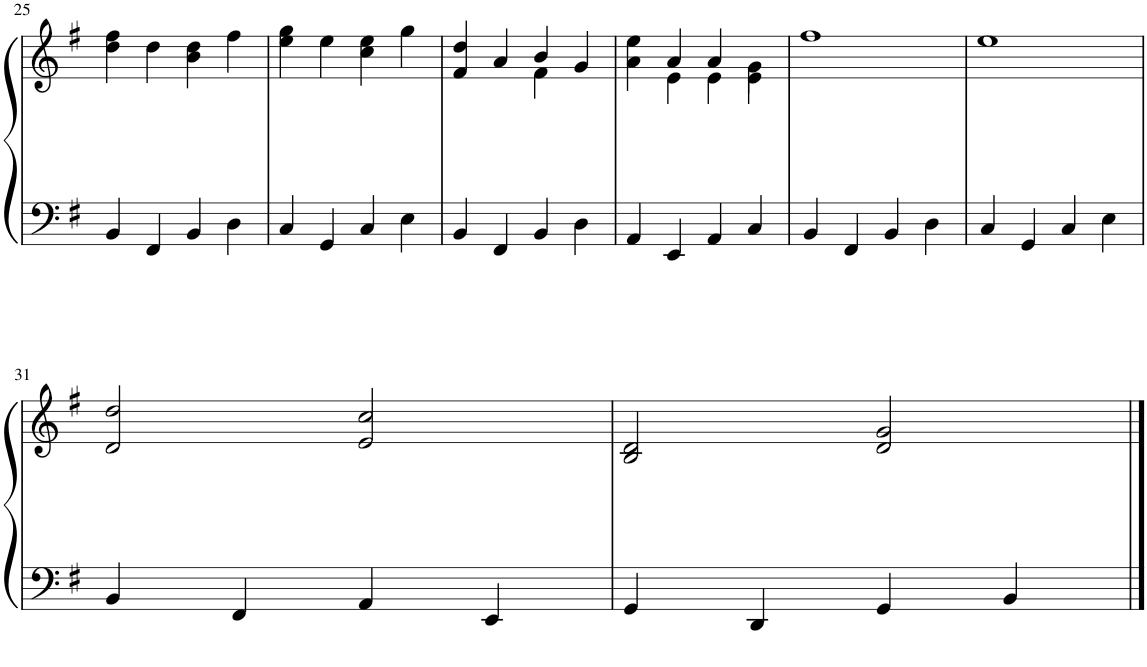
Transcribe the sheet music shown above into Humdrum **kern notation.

**kern	**kern
*part1	*part1
*staff2	*staff1
*I"Piano	*
*I'Pno.	*
!!LO:PB:g=z
*clefF4	*clefG2
*k[f#]	*k[f#]
*M4/4	*M4/4
=25	=25
!LO:N:head=solid	!
4BB/	4dd\ 4ff#\
4FF#/	4dd\
4BB/	4b\ 4dd\
4D\	4ff#\
=26	=26
4C/	4ee\ 4gg\
4GG/	4ee\
4C/	4cc\ 4ee\
4E\	4gg\
=27	=27
*	*^
4BB/	4f#/ 4dd/	2ryy
4FF#/	4a/	.
4BB/	4b/	4f#\
4D\	4g/	4ryy
=28	=28	=28
4AA/	4a\ 4ee\	4ryy
4EE/	4a/	4e\
4AA/	4a/	4e\
4C/	4e\	4g\
=29	=29	=29
!LO:N:head=solid	!	!
*	*v	*v
4BB/	1ff#
4FF#/	.
4BB/	.
4D\	.
=30	=30
4C/	1ee
4GG/	.
4C/	.
4E\	.
!!LO:LB:g=z
=31	=31
!LO:N:head=solid	!
4BB/	2d/ 2dd/
4FF#/	.
4AA/	2e/ 2cc/
4EE/	.
=32	=32
4GG/	2B/ 2d/
4DD/	.
4GG/	2d/ 2g/
4BB/	.
==	==
*-	*-
